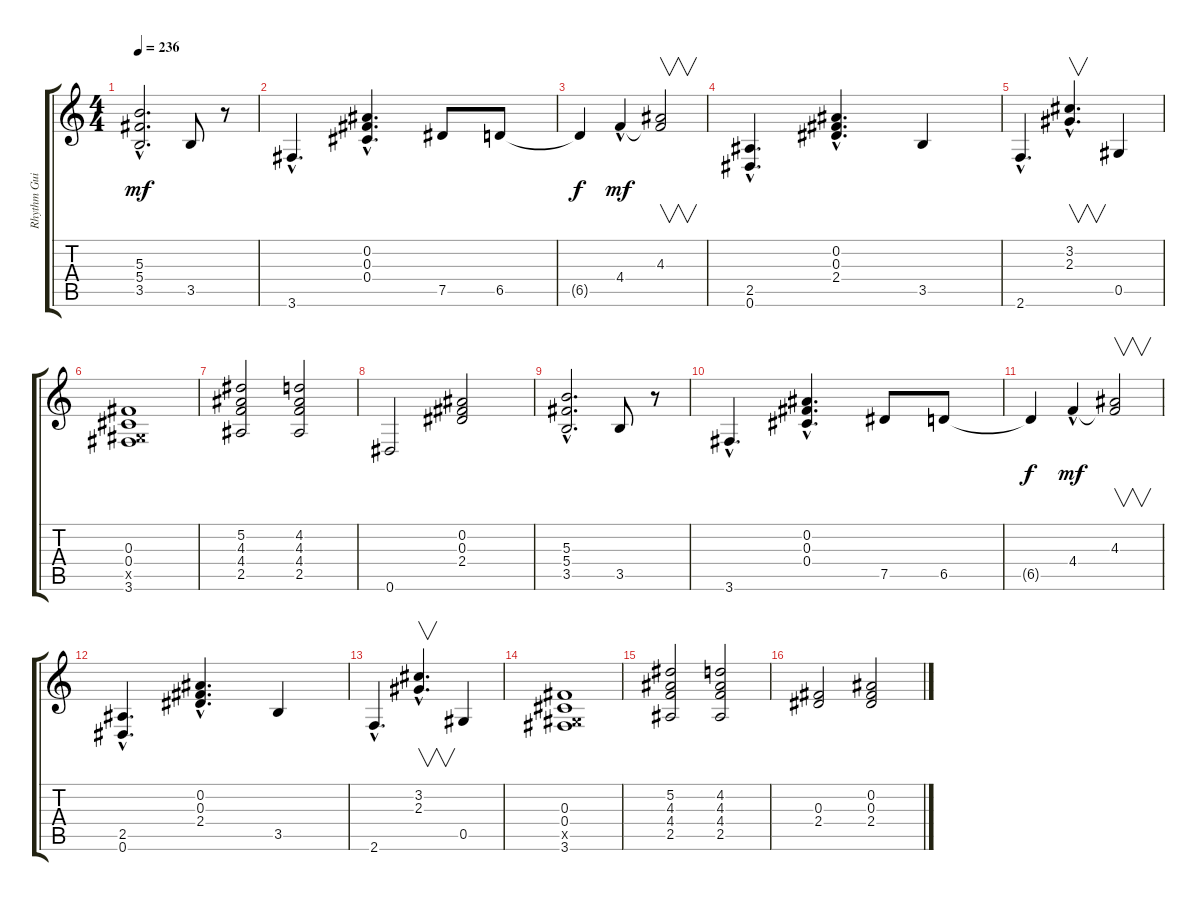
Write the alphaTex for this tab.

\track ("Rhythm Guitar  " "Rhythm Gui") {instrument overdrivenguitar}
\staff {score tabs}
\tuning (Eb4 Bb3 Gb3 Db3 Ab2 Eb2) {hide}
\ts (4 4)
\tempo 236
\clef g2
\ks c
(5.3{hac} 5.4{hac} 3.5{hac}).2{d dy mf} 3.5.8 r.8 |
3.6{hac}.4{d} (0.2{hac} 0.3{hac} 0.4{hac}).4{d} 7.5.8 6.5.8 |
6.5{t}.4{dy f} 4.4{hac}.4{dy mf} (4.3 4.4{t}).2{v} |
(2.5{hac} 0.6{hac}).4{d} (0.2{hac} 0.3{hac} 2.4{hac}).4{d} 3.5.4 |
2.6{hac}.4{d} (3.2{hac} 2.3{hac}).4{v d} 0.5.4 |
(0.3 0.4 0.5{x} 3.6).1 |
(5.2 4.3 4.4 2.5).2 (4.2 4.3 4.4 2.5).2 |
0.6.2 (0.2 0.3 2.4).2 |
(5.3{hac} 5.4{hac} 3.5{hac}).2{d} 3.5.8 r.8 |
3.6{hac}.4{d} (0.2{hac} 0.3{hac} 0.4{hac}).4{d} 7.5.8 6.5.8 |
6.5{t}.4{dy f} 4.4{hac}.4{dy mf} (4.3 4.4{t}).2{v} |
(2.5{hac} 0.6{hac}).4{d} (0.2{hac} 0.3{hac} 2.4{hac}).4{d} 3.5.4 |
2.6{hac}.4{d} (3.2{hac} 2.3{hac}).4{v d} 0.5.4 |
(0.3 0.4 0.5{x} 3.6).1 |
(5.2 4.3 4.4 2.5).2 (4.2 4.3 4.4 2.5).2 |
(0.3 2.4).2 (0.2 0.3 2.4).2
